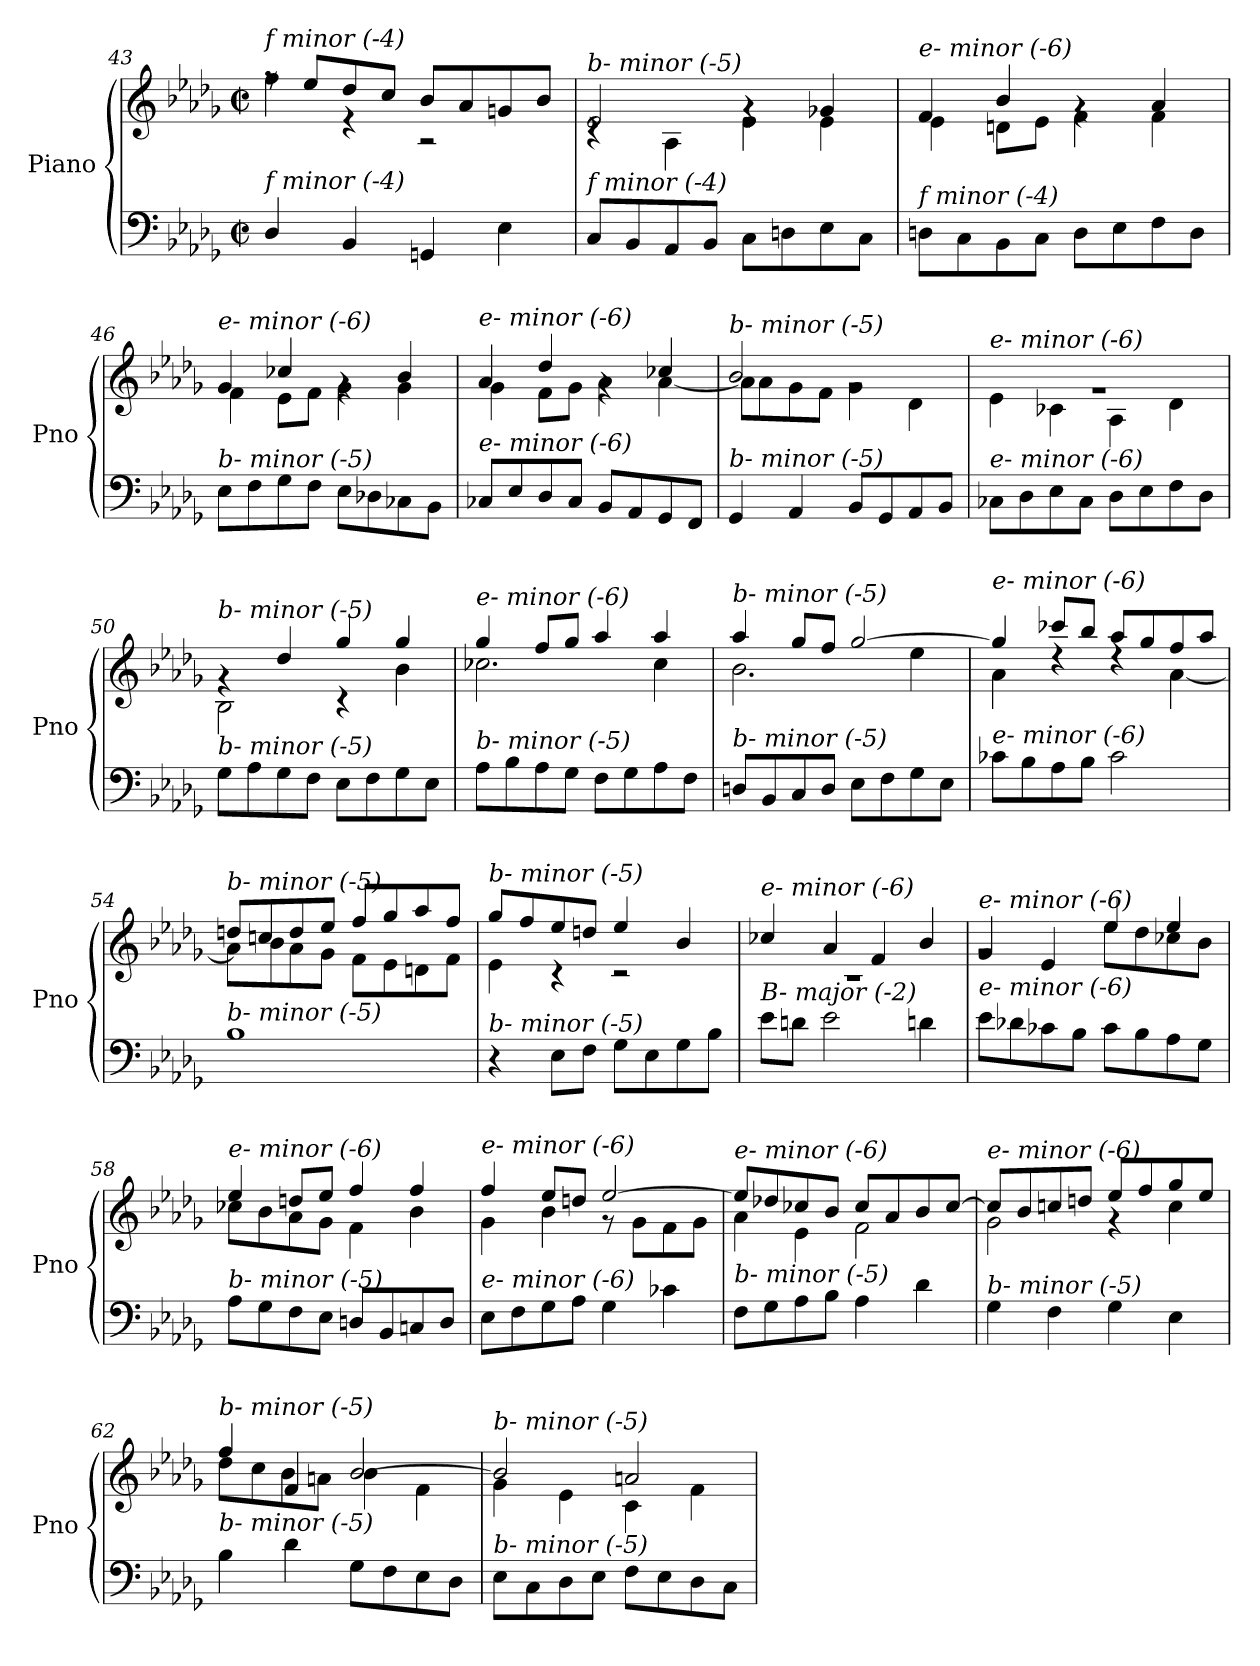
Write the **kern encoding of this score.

**kern	**kern
*part1	*part1
*staff2	*staff1
*I"Piano	*
*I'Pno	*
*clefF4	*clefG2
*k[b-e-a-d-g-]	*k[b-e-a-d-g-]
*M2/2	*M2/2
*met(c|)	*met(c|)
=43	=43
*	*^
!	!LO:TX:i:t=f minor (-4)	!
!LO:TX:i:t=f minor (-4)	!	!
4D-/	8rff	4ff\
.	8ee-/L	.
4BB-/	8dd-/	4r
.	8cc/J	.
4GGn/	8b-/L	2r
.	8a-/	.
4E-\	8gn/	.
.	8b-/J	.
=44	=44	=44
!	!LO:TX:i:t=b- minor (-5)	!
!LO:TX:i:t=f minor (-4)	!	!
8C/L	2e-/	4rc
8BB-/	.	.
8AA-/	.	4A-\
8BB-/J	.	.
8C\L	4rg	4e-\
8Dn\	.	.
8E-\	4g-X/	4e-\
8C\J	.	.
=45	=45	=45
!	!LO:TX:i:t=e- minor (-6)	!
!LO:TX:i:t=f minor (-4)	!	!
8Dn\L	4f/	4e-\
8C\	.	.
8BB-\	4b-/	8dn\L
8C\J	.	8e-\J
8D\L	4rg	4f\
8E-\	.	.
8F\	4a-/	4f\
8D\J	.	.
!!LO:LB:g=z	!!
=46	=46	=46
!	!LO:TX:i:t=e- minor (-6)	!
!LO:TX:i:t=b- minor (-5)	!	!
8E-\L	4g-/	4f\
8F\	.	.
8G-\	4cc-X/	8e-\L
8F\J	.	8f\J
8E-\L	4rg	4g-\
8D-X\	.	.
8C-Xi\	4b-/	4g-\
8BB-\J	.	.
=47	=47	=47
!	!LO:TX:i:t=e- minor (-6)	!
!LO:TX:i:t=e- minor (-6)	!	!
8C-X/L	4a-/	4g-\
8E-/	.	.
8D-/	4dd-/	8f\L
8C-/J	.	8g-\J
8BB-/L	4rg	4a-\
8AA-/	.	.
8GG-/	4cc-X/	[4a-\
8FF/J	.	.
=48	=48	=48
!	!LO:TX:i:t=b- minor (-5)	!
!LO:TX:i:t=b- minor (-5)	!	!
4GG-/	2b-/	8a-\L]
.	.	8a-\
4AA-/	.	8g-\
.	.	8f\J
8BB-/L	2rg	4g-\
8GG-/	.	.
8AA-/	.	4d-\
8BB-/J	.	.
=49	=49	=49
!	!LO:TX:i:t=e- minor (-6)	!
!LO:TX:i:t=e- minor (-6)	!	!
8C-X\L	1rg	4e-\
8D-\	.	.
8E-\	.	4c-X\
8C-\J	.	.
8D-\L	.	4A-\
8E-\	.	.
8F\	.	4d-\
8D-\J	.	.
=50	=50	=50
!	!LO:TX:i:t=b- minor (-5)	!
!LO:TX:i:t=b- minor (-5)	!	!
8G-\L	4rg	2B-\
8A-\	.	.
8G-\	4dd-/	.
8F\J	.	.
8E-\L	4gg-/	4r
8F\	.	.
8G-\	4gg-/	4b-\
8E-\J	.	.
!!LO:LB:g=z	!!
=51	=51	=51
!	!LO:TX:i:t=e- minor (-6)	!
!LO:TX:i:t=b- minor (-5)	!	!
8A-\L	4gg-/	2.cc-X\
8B-\	.	.
8A-\	8ff/L	.
8G-\J	8gg-/J	.
8F\L	4aa-/	.
8G-\	.	.
8A-\	4aa-/	4cc-\
8F\J	.	.
=52	=52	=52
!	!LO:TX:i:t=b- minor (-5)	!
!LO:TX:i:t=b- minor (-5)	!	!
8Dn/L	4aa-/	2.b-\
8BB-/	.	.
8C/	8gg-/L	.
8D/J	8ff/J	.
8E-\L	[2gg-/	.
8F\	.	.
8G-\	.	4ee-\
8E-\J	.	.
=53	=53	=53
!	!LO:TX:i:t=e- minor (-6)	!
!LO:TX:i:t=e- minor (-6)	!	!
8c-X\L	4gg-/]	4a-\
8B-\	.	.
8A-\	8ccc-X/L	4rdd
8B-\J	8bb-/J	.
2c-\	8aa-/L	4rdd
.	8gg-/	.
.	8ff/	[4a-\
.	8aa-/J	.
=54	=54	=54
!	!LO:TX:i:t=b- minor (-5)	!
!LO:TX:i:t=b- minor (-5)	!	!
1B-	8ddn/L	8a-\L]
.	8ccn/	8b-\
.	8dd/	8a-\
.	8ee-/J	8g-\J
.	8ff/L	8f\L
.	8gg-/	8e-\
.	8aa-/	8dn\
.	8ff/J	8f\J
=55	=55	=55
!	!LO:TX:i:t=b- minor (-5)	!
!LO:TX:i:t=b- minor (-5)	!	!
4r	8gg-/L	4e-\
.	8ff/	.
8E-\L	8ee-/	4r
8F\J	8ddn/J	.
8G-\L	4ee-/	2r
8E-\	.	.
8G-\	4b-/	.
8B-\J	.	.
!!LO:PB:g=z	!!
=56	=56	=56
!	!LO:TX:i:t=e- minor (-6)	!
!LO:TX:i:t=B- major (-2)	!	!
8e-\L	4cc-X/	1r
8dn\J	.	.
2e-\	4a-/	.
.	4f/	.
4dn\	4b-/	.
=57	=57	=57
!	!LO:TX:i:t=e- minor (-6)	!
!LO:TX:i:t=e- minor (-6)	!	!
8e-\L	4g-/	2rg
8d-X\	.	.
8c-X\	4e-/	.
8B-\J	.	.
8c-\L	4ee-/	8ee-\L
8B-\	.	8dd-\
8A-\	4ee-/	8cc-X\
8G-\J	.	8b-\J
=58	=58	=58
!	!LO:TX:i:t=e- minor (-6)	!
!LO:TX:i:t=b- minor (-5)	!	!
8A-\L	4ee-/	8cc-X\L
8G-\	.	8b-\
8F\	8ddn/L	8a-\
8E-\J	8ee-/J	8g-\J
8Dn/L	4ff/	4f\
8BB-/	.	.
8Cn/	4ff/	4b-\
8D/J	.	.
=59	=59	=59
!	!LO:TX:i:t=e- minor (-6)	!
!LO:TX:i:t=e- minor (-6)	!	!
8E-\L	4ff/	4g-\
8F\	.	.
8G-\	8ee-/L	4b-\
8A-\J	8ddn/J	.
4G-\	[2ee-/	8r
.	.	8g-\L
4c-X\	.	8f\
.	.	8g-\J
=60	=60	=60
!	!LO:TX:i:t=e- minor (-6)	!
!LO:TX:i:t=b- minor (-5)	!	!
8F\L	8ee-/L]	4a-\
8G-\	8dd-X/	.
8A-\	8cc-X/	4e-\
8B-\J	8b-/J	.
4A-\	8cc-/L	2f\
.	8a-/	.
4d-\	8b-/	.
.	[8cc-/J	.
!!LO:LB:g=z	!!
=61	=61	=61
!	!LO:TX:i:t=e- minor (-6)	!
!LO:TX:i:t=b- minor (-5)	!	!
4G-\	8cc-/L]	2g-\
.	8b-/	.
4F\	8ccn/	.
.	8ddn/J	.
4G-\	8ee-/L	4r
.	8ff/	.
4E-\	8gg-/	4cc\
.	8ee-/J	.
=62	=62	=62
!	!LO:TX:i:t=b- minor (-5)	!
!LO:TX:i:t=b- minor (-5)	!	!
4B-\	4ff/	8dd-\L
.	.	8cc\
4d-\	4f/	8b-\
.	.	8an\J
8G-\L	[2b-/	4b-\
8F\	.	.
8E-\	.	4f\
8D-\J	.	.
=63	=63	=63
!	!LO:TX:i:t=b- minor (-5)	!
!LO:TX:i:t=b- minor (-5)	!	!
8E-\L	2b-/]	4g-\
8C\	.	.
8D-\	.	4e-\
8E-\J	.	.
8F\L	2an/	4c\
8E-\	.	.
8D-\	.	4f\
8C\J	.	.
*	*v	*v
=	=
*-	*-
